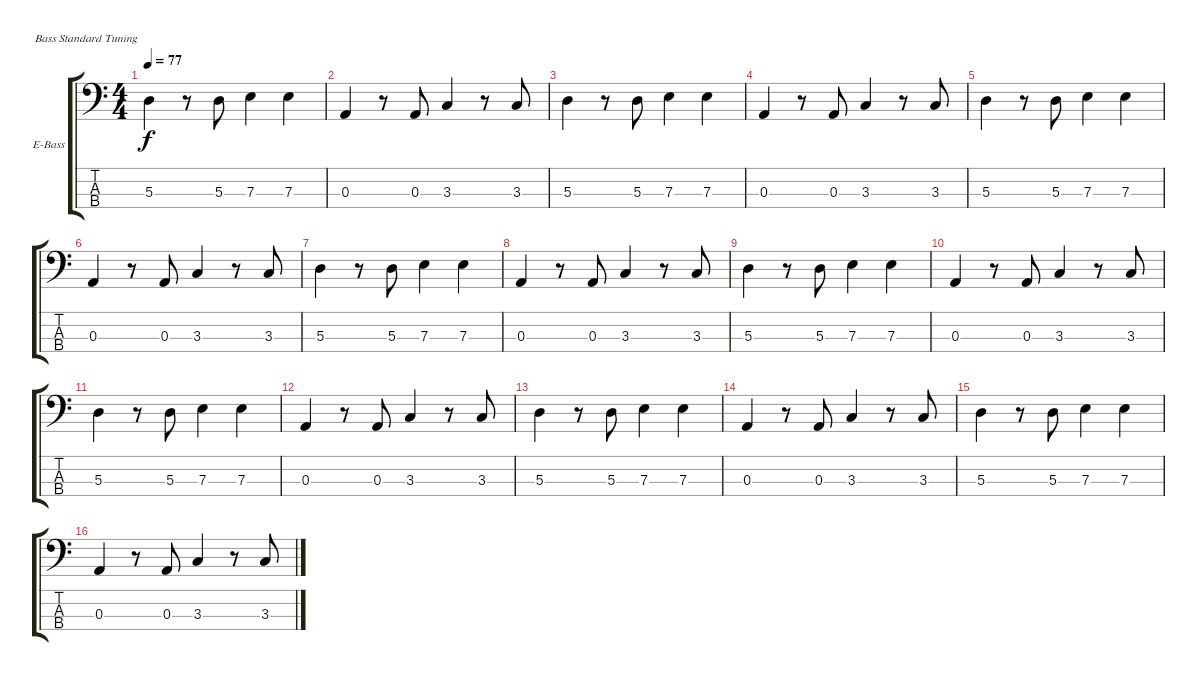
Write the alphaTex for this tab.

\bracketExtendMode groupsimilarinstruments
\firstSystemTrackNameOrientation horizontal
\otherSystemsTrackNameOrientation horizontal
\track ("Басс гт. Игорь Тихомиров" "E-Bass") {instrument electricbassfinger}
\staff {score tabs}
\tuning (G2 D2 A1 E1)
\ts (4 4)
\tempo 77
\clef f4
\ks c
5.3.4{dy f} r.8 5.3.8 7.3.4 7.3.4 |
0.3.4 r.8 0.3.8 3.3.4 r.8 3.3.8 |
5.3.4 r.8 5.3.8 7.3.4 7.3.4 |
0.3.4 r.8 0.3.8 3.3.4 r.8 3.3.8 |
5.3.4 r.8 5.3.8 7.3.4 7.3.4 |
0.3.4 r.8 0.3.8 3.3.4 r.8 3.3.8 |
5.3.4 r.8 5.3.8 7.3.4 7.3.4 |
0.3.4 r.8 0.3.8 3.3.4 r.8 3.3.8 |
5.3.4 r.8 5.3.8 7.3.4 7.3.4 |
0.3.4 r.8 0.3.8 3.3.4 r.8 3.3.8 |
5.3.4 r.8 5.3.8 7.3.4 7.3.4 |
0.3.4 r.8 0.3.8 3.3.4 r.8 3.3.8 |
5.3.4 r.8 5.3.8 7.3.4 7.3.4 |
0.3.4 r.8 0.3.8 3.3.4 r.8 3.3.8 |
5.3.4 r.8 5.3.8 7.3.4 7.3.4 |
0.3.4 r.8 0.3.8 3.3.4 r.8 3.3.8
